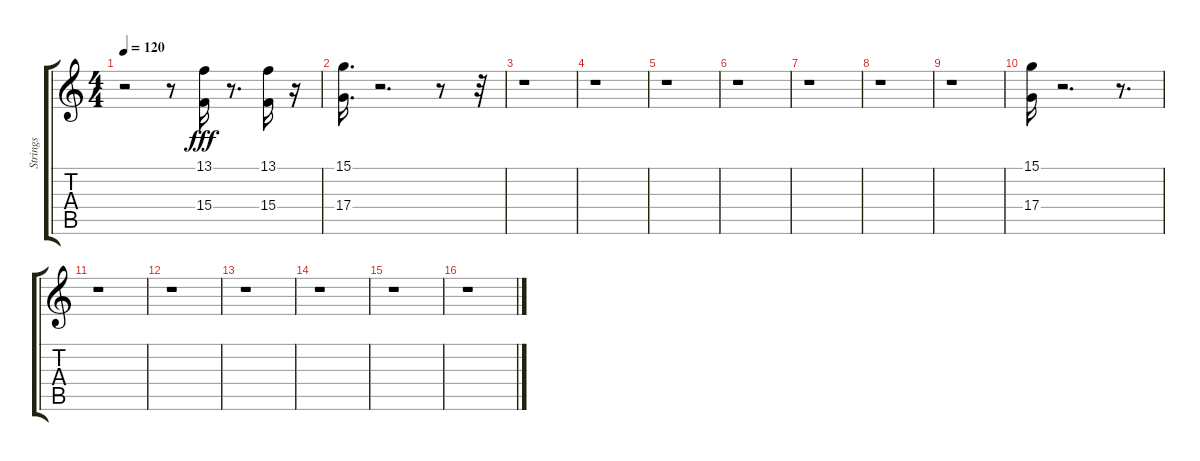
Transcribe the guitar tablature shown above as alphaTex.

\track ("Strings" "Strings") {instrument synthstrings1}
\staff {score tabs}
\tuning (E4 B3 G3 D3 A2 E2) {hide}
\ts (4 4)
\tempo 120
\clef g2
\ks c
r.2{dy fff} r.8 (13.1 15.4).16 r.8{d} (13.1 15.4).16 r.16 |
(15.1 17.4).16{d} r.2{d} r.8 r.32 |
r.1 |
r.1 |
r.1 |
r.1 |
r.1 |
r.1 |
r.1 |
(15.1 17.4).16 r.2{d} r.8{d} |
r.1 |
r.1 |
r.1 |
r.1 |
r.1 |
r.1
